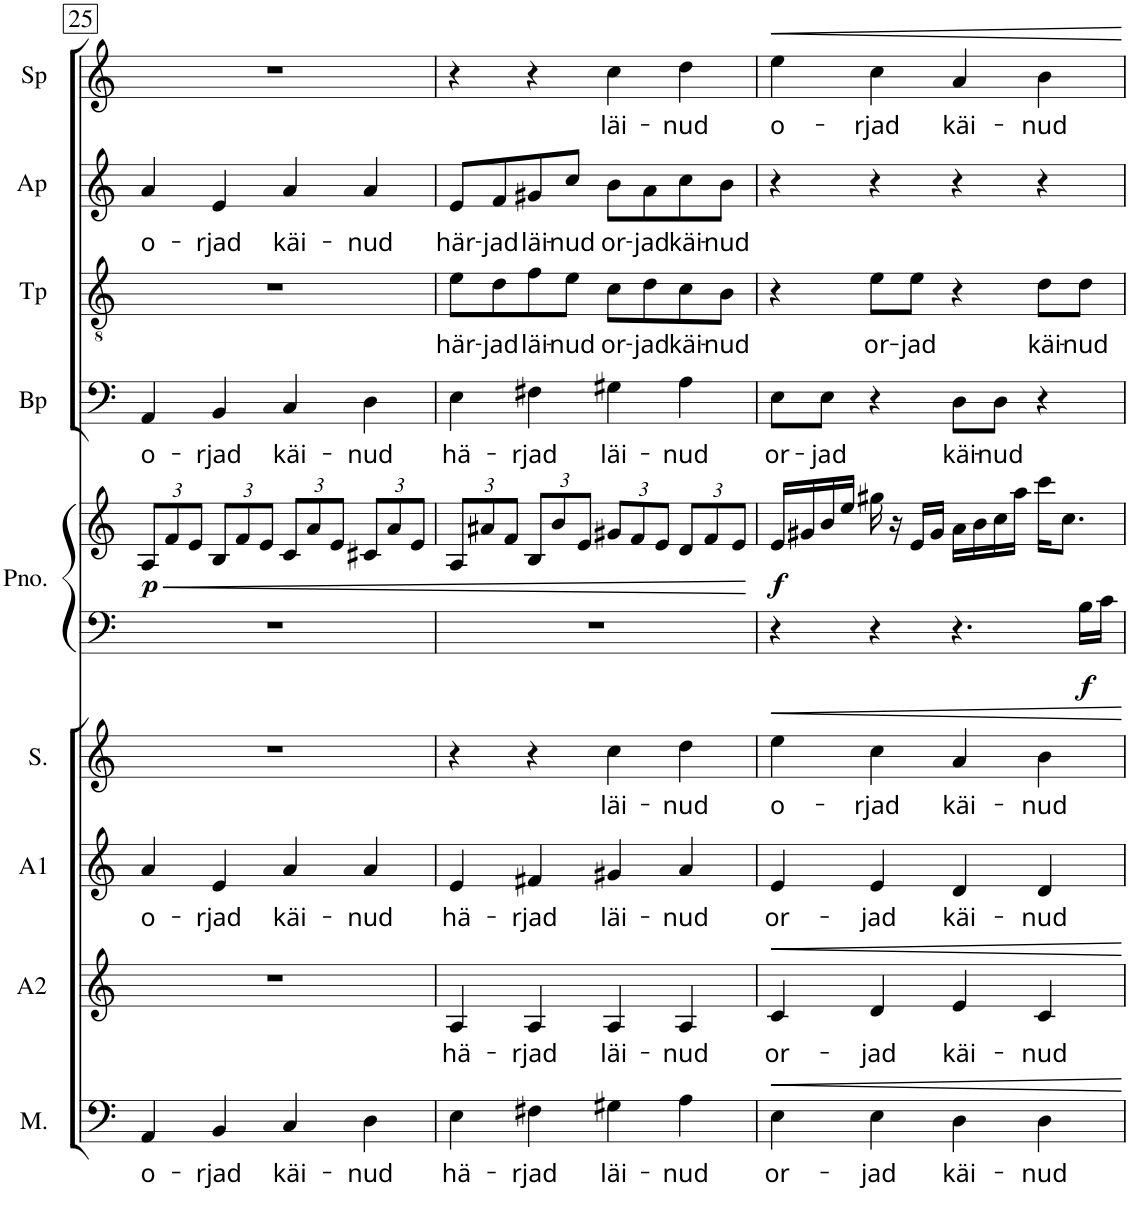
**kern	**text	**kern	**text	**kern	**text	**kern	**text	**kern	**kern	**dynam	**kern	**text	**kern	**text	**kern	**text	**kern	**text
*part9	*part9	*part8	*part8	*part7	*part7	*part6	*part6	*part5	*part5	*part5	*part4	*part4	*part3	*part3	*part2	*part2	*part1	*part1
*staff10	*staff10	*staff9	*staff9	*staff8	*staff8	*staff7	*staff7	*staff6	*staff5	*staff5/6	*staff4	*staff4	*staff3	*staff3	*staff2	*staff2	*staff1	*staff1
*I"Men	*	*I"Alto II	*	*I"Alto I	*	*I"Soprano	*	*I"Piano	*	*	*I"cp Basso	*	*I"cp Tenore	*	*I"cp Alto	*	*I"cp Soprano	*
*I'M.	*	*I'A2	*	*I'A1	*	*I'S.	*	*I'Pno.	*	*	*	*	*	*	*	*	*I'Sp	*
!!LO:PB:g=z
*clefF4	*	*clefG2	*	*clefG2	*	*clefG2	*	*clefF4	*clefG2	*	*clefF4	*	*clefGv2	*	*clefG2	*	*clefG2	*
*	*	*Trd1c2	*	*Trd1c2	*	*	*	*	*	*	*	*	*	*	*Trd1c2	*	*	*
*k[]	*	*k[]	*	*k[]	*	*k[]	*	*k[]	*k[]	*	*k[]	*	*k[]	*	*k[]	*	*k[]	*
*M4/4	*	*M4/4	*	*M4/4	*	*M4/4	*	*M4/4	*M4/4	*	*M4/4	*	*M4/4	*	*M4/4	*	*M4/4	*
=25	=25	=25	=25	=25	=25	=25	=25	=25	=25	=25	=25	=25	=25	=25	=25	=25	=25	=25
!	!LO:LY:b	!	!	!	!LO:LY:b	!	!	!	!	!	!	!	!	!	!	!	!	!
*	*	*	*	*	*	*	*	*	*Xbrackettup	*	*	*	*	*	*	*	*	*
!	!	!	!	!	!	!	!	!	!	!LO:HP:b	!	!LO:LY:b	!	!	!	!LO:LY:b	!	!
!	!	!	!	!	!	!	!	!	!	!LO:DY:n=1:b	!	!	!	!	!	!	!	!
4AA/	o-	1r	.	4a/	o-	1r	.	1r	12A/L	< p	4AA/	o-	1r	.	4a/	o-	1r	.
.	.	.	.	.	.	.	.	.	12f/	.	.	.	.	.	.	.	.	.
.	.	.	.	.	.	.	.	.	12e/J	.	.	.	.	.	.	.	.	.
!	!LO:LY:b	!	!	!	!LO:LY:b	!	!	!	!	!	!	!LO:LY:b	!	!	!	!LO:LY:b	!	!
4BB/	-rjad	.	.	4e/	-rjad	.	.	.	12B/L	.	4BB/	-rjad	.	.	4e/	-rjad	.	.
.	.	.	.	.	.	.	.	.	12f/	.	.	.	.	.	.	.	.	.
.	.	.	.	.	.	.	.	.	12e/J	.	.	.	.	.	.	.	.	.
!	!LO:LY:b	!	!	!	!LO:LY:b	!	!	!	!	!	!	!LO:LY:b	!	!	!	!LO:LY:b	!	!
4C/	käi-	.	.	4a/	käi-	.	.	.	12c/L	.	4C/	käi-	.	.	4a/	käi-	.	.
.	.	.	.	.	.	.	.	.	12a/	.	.	.	.	.	.	.	.	.
.	.	.	.	.	.	.	.	.	12e/J	.	.	.	.	.	.	.	.	.
!	!LO:LY:b	!	!	!	!LO:LY:b	!	!	!	!	!	!	!LO:LY:b	!	!	!	!LO:LY:b	!	!
4D\	-nud	.	.	4a/	-nud	.	.	.	12c#X/L	.	4D\	-nud	.	.	4a/	-nud	.	.
.	.	.	.	.	.	.	.	.	12a/	.	.	.	.	.	.	.	.	.
.	.	.	.	.	.	.	.	.	12e/J	.	.	.	.	.	.	.	.	.
=26	=26	=26	=26	=26	=26	=26	=26	=26	=26	=26	=26	=26	=26	=26	=26	=26	=26	=26
!	!LO:LY:b	!	!LO:LY:b	!	!LO:LY:b	!	!	!	!	!	!	!LO:LY:b	!	!LO:LY:b	!	!LO:LY:b	!	!
4E\	hä-	4A/	hä-	4e/	hä-	4r	.	1r	12A/L	.	4E\	hä-	8e\L	här-	8e/L	här-	4r	.
.	.	.	.	.	.	.	.	.	12a#X/	.	.	.	.	.	.	.	.	.
!	!	!	!	!	!	!	!	!	!	!	!	!	!	!LO:LY:b	!	!LO:LY:b	!	!
.	.	.	.	.	.	.	.	.	.	.	.	.	8d\	-jad	8f/	-jad	.	.
.	.	.	.	.	.	.	.	.	12f/J	.	.	.	.	.	.	.	.	.
!	!LO:LY:b	!	!LO:LY:b	!	!LO:LY:b	!	!	!	!	!	!	!LO:LY:b	!	!LO:LY:b	!	!LO:LY:b	!	!
4F#X\	-rjad	4A/	-rjad	4f#X/	-rjad	4r	.	.	12B/L	.	4F#X\	-rjad	8f\	läi-	8g#X/	läi-	4r	.
.	.	.	.	.	.	.	.	.	12b/	.	.	.	.	.	.	.	.	.
!	!	!	!	!	!	!	!	!	!	!	!	!	!	!LO:LY:b	!	!LO:LY:b	!	!
.	.	.	.	.	.	.	.	.	.	.	.	.	8e\J	-nud	8cc/J	-nud	.	.
.	.	.	.	.	.	.	.	.	12e/J	.	.	.	.	.	.	.	.	.
!	!LO:LY:b	!	!LO:LY:b	!	!LO:LY:b	!	!LO:LY:b	!	!	!	!	!LO:LY:b	!	!LO:LY:b	!	!LO:LY:b	!	!LO:LY:b
4G#X\	läi-	4A/	läi-	4g#X/	läi-	4cc\	läi-	.	12g#X/L	.	4G#X\	läi-	8c\L	or-	8b\L	or-	4cc\	läi-
.	.	.	.	.	.	.	.	.	12f/	.	.	.	.	.	.	.	.	.
!	!	!	!	!	!	!	!	!	!	!	!	!	!	!LO:LY:b	!	!LO:LY:b	!	!
.	.	.	.	.	.	.	.	.	.	.	.	.	8d\	-jad	8a\	-jad	.	.
.	.	.	.	.	.	.	.	.	12e/J	.	.	.	.	.	.	.	.	.
!	!LO:LY:b	!	!LO:LY:b	!	!LO:LY:b	!	!LO:LY:b	!	!	!	!	!LO:LY:b	!	!LO:LY:b	!	!LO:LY:b	!	!LO:LY:b
4A\	-nud	4A/	-nud	4a/	-nud	4dd\	-nud	.	12d/L	.	4A\	-nud	8c\	käi-	8cc\	käi-	4dd\	-nud
.	.	.	.	.	.	.	.	.	12f/	.	.	.	.	.	.	.	.	.
!	!	!	!	!	!	!	!	!	!	!	!	!	!	!LO:LY:b	!	!LO:LY:b	!	!
.	.	.	.	.	.	.	.	.	.	.	.	.	8B\J	-nud	8b\J	-nud	.	.
.	.	.	.	.	.	.	.	.	12e/J	.	.	.	.	.	.	.	.	.
.	.	.	.	.	.	.	.	.	.	[	.	.	.	.	.	.	.	.
=27	=27	=27	=27	=27	=27	=27	=27	=27	=27	=27	=27	=27	=27	=27	=27	=27	=27	=27
!	!LO:LY:b	!	!LO:LY:b	!	!LO:LY:b	!	!LO:LY:b	!	!	!LO:DY:b	!	!LO:LY:b	!	!	!	!	!	!LO:LY:b
4E\	or-	4c/	or-	4e/	or-	4ee\	o-	4r	16e/LL	f	8E\L	or-	4r	.	4r	.	4ee\	o-
.	.	.	.	.	.	.	.	.	16g#X/	.	.	.	.	.	.	.	.	.
!	!	!	!	!	!	!	!	!	!	!	!	!LO:LY:b	!	!	!	!	!	!
.	.	.	.	.	.	.	.	.	16b/	.	8E\J	-jad	.	.	.	.	.	.
.	.	.	.	.	.	.	.	.	16ee/JJ	.	.	.	.	.	.	.	.	.
!	!LO:LY:b	!	!LO:LY:b	!	!LO:LY:b	!	!LO:LY:b	!	!	!	!	!	!	!LO:LY:b	!	!	!	!LO:LY:b
4E\	-jad	4d/	-jad	4e/	-jad	4cc\	-rjad	4r	16gg#X\	.	4r	.	8e\L	or-	4r	.	4cc\	-rjad
.	.	.	.	.	.	.	.	.	16r	.	.	.	.	.	.	.	.	.
!	!	!	!	!	!	!	!	!	!	!	!	!	!	!LO:LY:b	!	!	!	!
.	.	.	.	.	.	.	.	.	16e/LL	.	.	.	8e\J	-jad	.	.	.	.
.	.	.	.	.	.	.	.	.	16g#/JJ	.	.	.	.	.	.	.	.	.
!	!LO:LY:b	!	!LO:LY:b	!	!LO:LY:b	!	!LO:LY:b	!	!	!	!	!LO:LY:b	!	!	!	!	!	!LO:LY:b
4D\	käi-	4e/	käi-	4d/	käi-	4a/	käi-	4.r	16a\LL	.	8D\L	käi-	4r	.	4r	.	4a/	käi-
.	.	.	.	.	.	.	.	.	16b\	.	.	.	.	.	.	.	.	.
!	!	!	!	!	!	!	!	!	!	!	!	!LO:LY:b	!	!	!	!	!	!
.	.	.	.	.	.	.	.	.	16cc\	.	8D\J	-nud	.	.	.	.	.	.
.	.	.	.	.	.	.	.	.	16aa\JJ	.	.	.	.	.	.	.	.	.
!	!LO:LY:b	!	!LO:LY:b	!	!LO:LY:b	!	!LO:LY:b	!	!	!	!	!	!	!LO:LY:b	!	!	!	!LO:LY:b
4D\	-nud	4c/	-nud	4d/	-nud	4b\	-nud	.	16ccc\KL	.	4r	.	8d\L	käi-	4r	.	4b\	-nud
.	.	.	.	.	.	.	.	.	8.cc\J	.	.	.	.	.	.	.	.	.
!	!	!	!	!	!	!	!	!	!	!LO:DY:b=2	!	!	!	!LO:LY:b	!	!	!	!
.	.	.	.	.	.	.	.	16B\LL	.	f	.	.	8d\J	-nud	.	.	.	.
.	.	.	.	.	.	.	.	16c\JJ	.	.	.	.	.	.	.	.	.	.
=	=	=	=	=	=	=	=	=	=	=	=	=	=	=	=	=	=	=
*-	*-	*-	*-	*-	*-	*-	*-	*-	*-	*-	*-	*-	*-	*-	*-	*-	*-	*-
